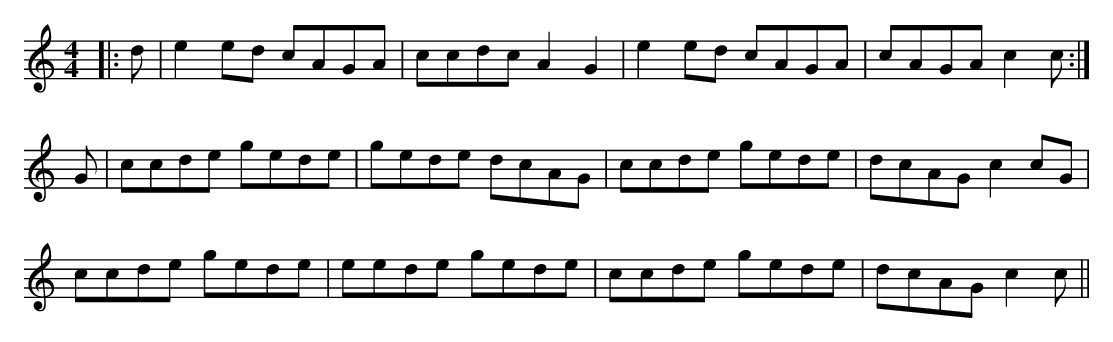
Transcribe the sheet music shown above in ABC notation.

X:1
M:4/4
K:C
|:d|e2ed cAGA|ccdc A2G2|e2ed cAGA|cAGA c2c:|
G|ccde gede|gede dcAG|ccde gede|dcAG c2cG|
ccde gede|eede gede|ccde gede|dcAG c2c||
